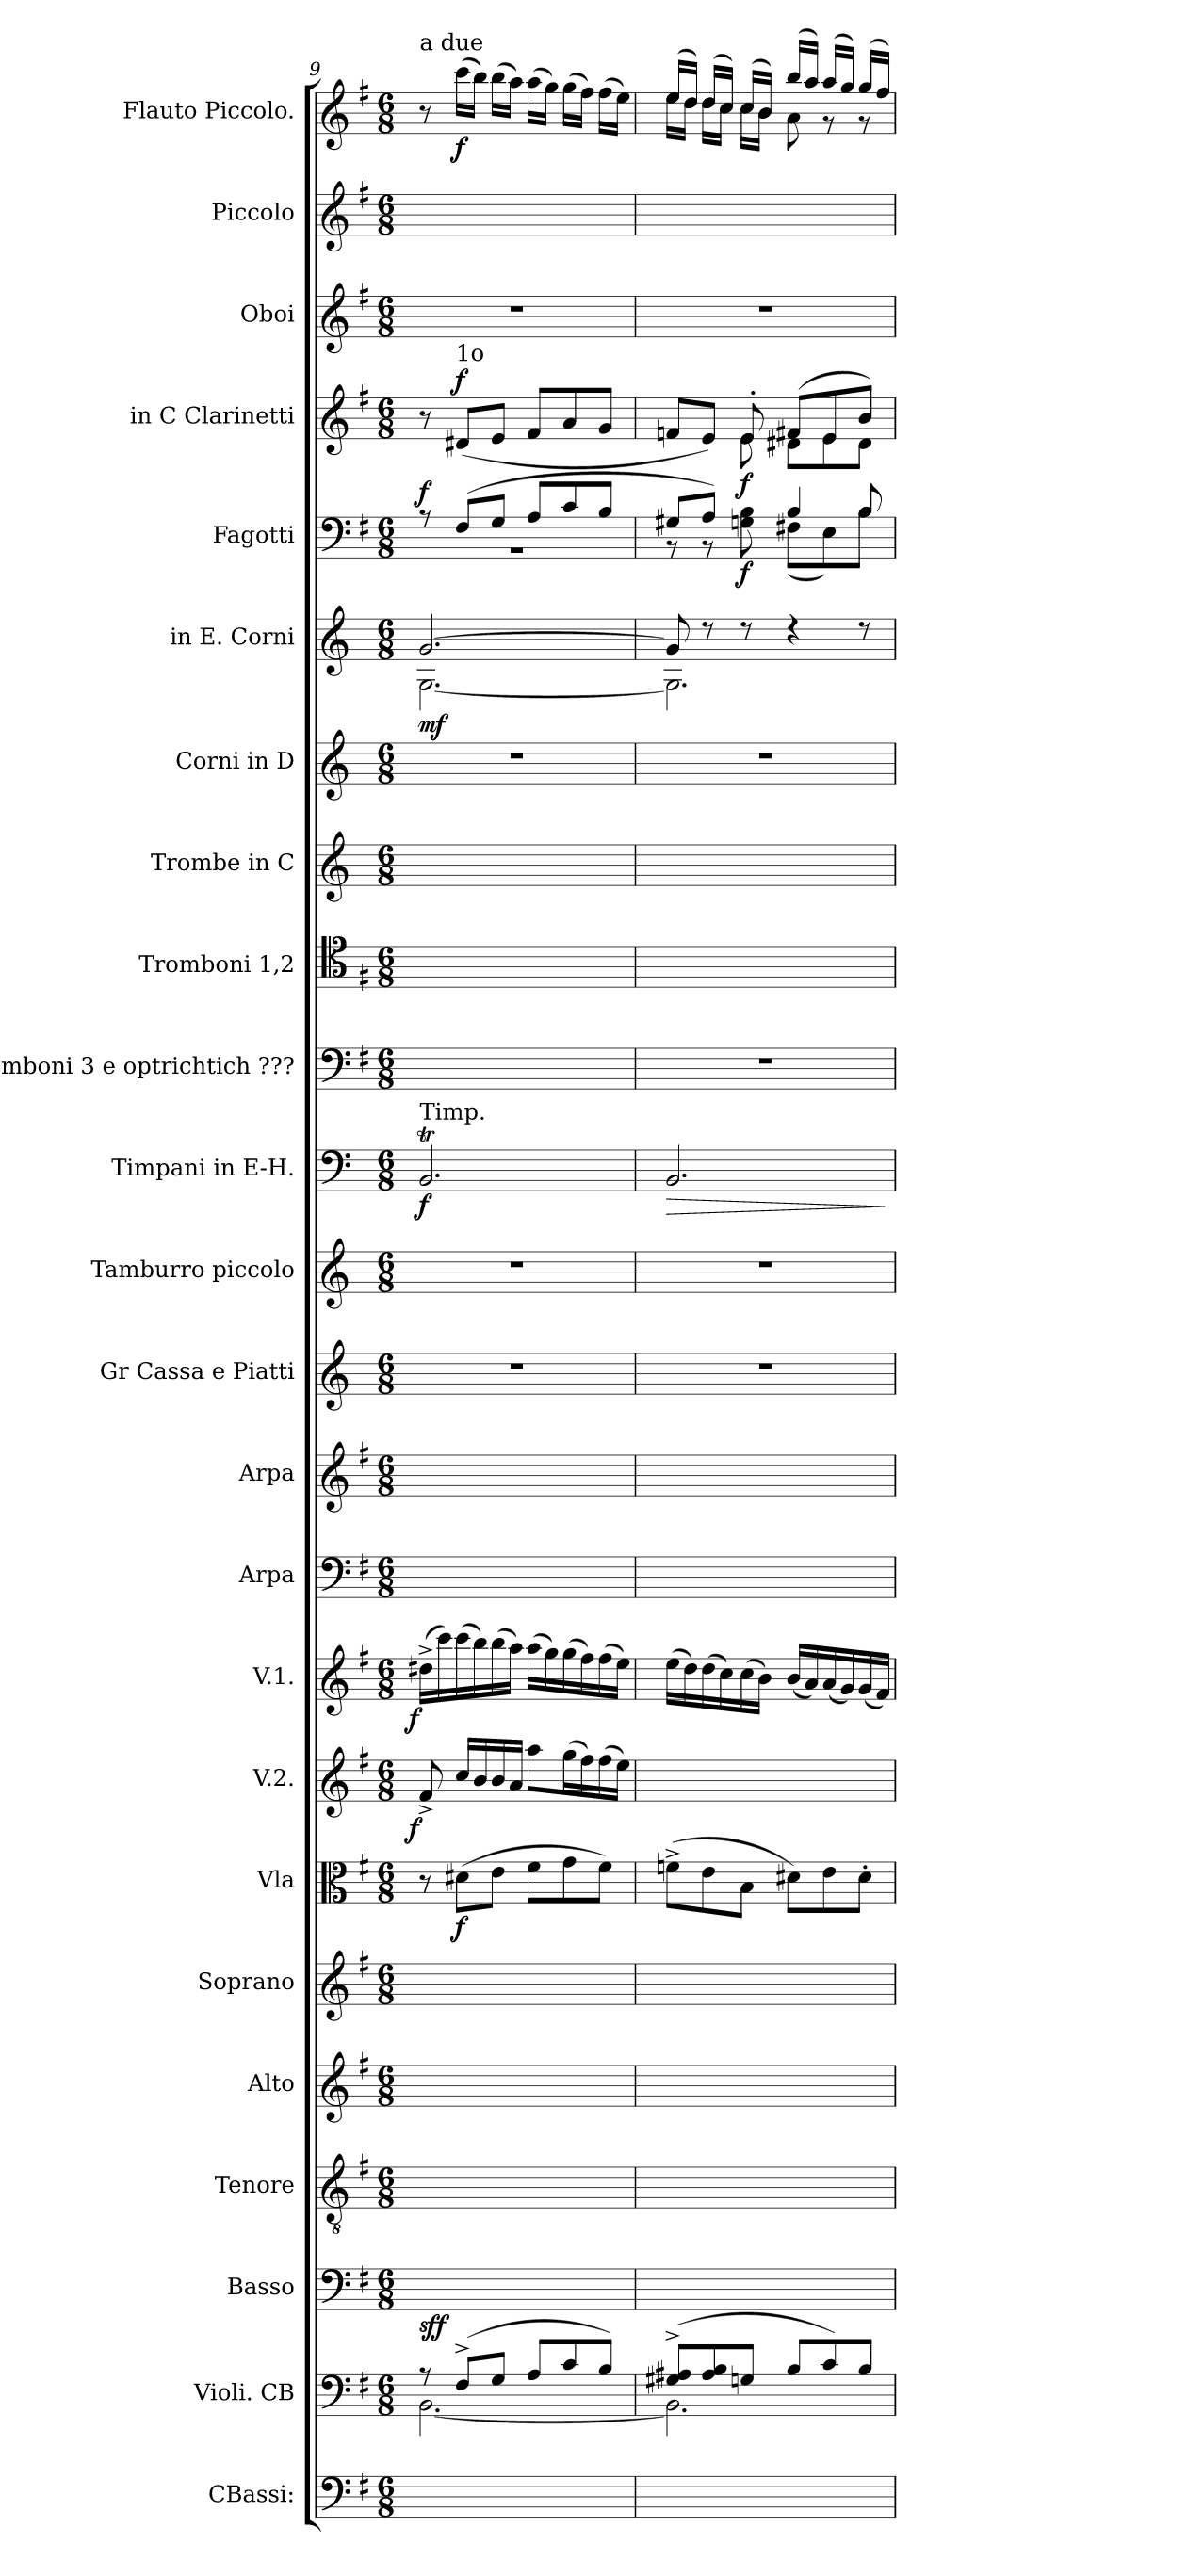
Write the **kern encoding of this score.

**kern	**kern	**dynam	**kern	**kern	**kern	**kern	**kern	**dynam	**kern	**dynam	**kern	**dynam	**kern	**kern	**kern	**kern	**kern	**dynam	**kern	**kern	**kern	**kern	**kern	**dynam	**kern	**dynam	**kern	**dynam	**kern	**kern	**kern	**dynam
*part24	*part23	*part23	*part22	*part21	*part20	*part19	*part18	*part18	*part17	*part17	*part16	*part16	*part15	*part14	*part13	*part12	*part11	*part11	*part10	*part9	*part8	*part7	*part6	*part6	*part5	*part5	*part4	*part4	*part3	*part2	*part1	*part1
*staff24	*staff23	*staff23	*staff22	*staff21	*staff20	*staff19	*staff18	*staff18	*staff17	*staff17	*staff16	*staff16	*staff15	*staff14	*staff13	*staff12	*staff11	*staff11	*staff10	*staff9	*staff8	*staff7	*staff6	*staff6	*staff5	*staff5	*staff4	*staff4	*staff3	*staff2	*staff1	*staff1
*I"CBassi:	*I"Violi. CB	*	*I"Basso	*I"Tenore	*I"Alto	*I"Soprano	*I"Vla	*	*I"V.2.	*	*I"V.1.	*	*I"Arpa	*I"Arpa	*I"Gr Cassa e Piatti	*I"Tamburro piccolo	*I"Timpani in E-H.	*	*I"Tromboni 3 e optrichtich ???	*I"Tromboni 1,2	*I"Trombe in C	*I"Corni in D	*I"in E. Corni	*	*I"Fagotti	*	*I"in C Clarinetti	*	*I"Oboi	*I"Piccolo	*I"Flauto Piccolo.	*
*I'cb	*	*	*I'B.	*I'T.	*I'A.	*I'S	*I'vla	*	*	*	*	*	*I'Ar.	*I'Ar.	*	*I'tamb	*I'timp	*	*I'trb 3	*I'trb 1,2	*I'tr in C	*I'cor in D	*	*	*I'fag	*	*	*	*I'ob	*	*	*
*clefF4	*clefF4	*	*clefF4	*clefGv2	*clefG2	*clefG2	*clefC3	*	*clefG2	*	*clefG2	*	*clefF4	*clefG2	*clefG2	*clefG2	*clefF4	*	*clefF4	*clefC4	*clefG2	*clefG2	*clefG2	*	*clefF4	*	*clefG2	*	*clefG2	*clefG2	*clefG2	*
*	*	*	*	*	*	*	*	*	*	*	*	*	*	*	*	*	*	*	*	*	*	*ITrd6c10	*ITrd5c8	*	*	*	*	*	*	*	*	*
*k[f#]	*k[f#]	*	*k[f#]	*k[f#]	*k[f#]	*k[f#]	*k[f#]	*	*k[f#]	*	*k[f#]	*	*k[f#]	*k[f#]	*k[]	*k[]	*k[]	*	*k[f#]	*k[f#]	*k[]	*k[f#c#]	*k[f#c#g#d#]	*	*k[f#]	*	*k[f#]	*	*k[f#]	*k[f#]	*k[f#]	*
*e:	*e:	*	*e:	*e:	*e:	*e:	*e:	*	*e:	*	*e:	*	*e:	*e:	*	*	*	*	*e:	*e:	*	*	*	*	*e:	*	*e:	*	*e:	*e:	*e:	*
*M6/8	*M6/8	*	*M6/8	*M6/8	*M6/8	*M6/8	*M6/8	*	*M6/8	*	*M6/8	*	*M6/8	*M6/8	*M6/8	*M6/8	*M6/8	*	*M6/8	*M6/8	*M6/8	*M6/8	*M6/8	*	*M6/8	*	*M6/8	*	*M6/8	*M6/8	*M6/8	*
=9	=9	=9	=9	=9	=9	=9	=9	=9	=9	=9	=9	=9	=9	=9	=9	=9	=9	=9	=9	=9	=9	=9	=9	=9	=9	=9	=9	=9	=9	=9	=9	=9
*	*^	*	*	*	*	*	*	*	*	*	*	*	*	*	*	*	*	*	*	*	*	*	*^	*	*^	*	*	*	*	*	*	*
!	!	!	!	!	!	!	!	!	!	!	!	!	!	!	!	!	!	!	!	!	!	!	!	!	!	!	!	!	!	!	!	!	!	!LO:TX:a:t=a due	!
!	!	!	!	!	!	!	!	!	!	!	!	!	!	!	!	!	!	!LO:TX:a:t=Timp.	!	!	!	!	!	!	!	!	!	!	!	!	!	!	!	!	!
!	!	!	!LO:DY:a	!	!	!	!	!	!	!	!LO:DY:rj	!	!LO:DY:rj	!	!	!	!	!	!	!	!	!	!	!	!	!	!	!	!LO:DY:a	!	!	!	!	!	!
2.ryy	8r	[2.BB\	sff	2.ryy	2.ryy	2.ryy	2.ryy	8r	.	8f#^/	f	(16dd#X^\LL	f	2.ryy	2.ryy	2.r	2.r	2.BBt/	f	2.ryy	2.ryy	2.ryy	2.r	[2.B/	[2.BB\	mf	8r	2.r	f	8r	.	2.r	2.ryy	8r	.
.	.	.	.	.	.	.	.	.	.	.	.	16ccc\)	.	.	.	.	.	.	.	.	.	.	.	.	.	.	.	.	.	.	.	.	.	.	.
!	!	!	!	!	!	!	!	!	!	!	!	!	!	!	!	!	!	!	!	!	!	!	!	!	!	!	!	!	!	!LO:TX:a:t=1o	!	!	!	!	!
!	!	!	!	!	!	!	!	!	!	!	!	!	!	!	!	!	!	!	!	!	!	!	!	!	!	!	!	!	!	!	!LO:DY:a	!	!	!	!
.	(8F#^/L	.	.	.	.	.	.	(8d#X\L	f	16cc/LL	.	(16ccc\	.	.	.	.	.	.	.	.	.	.	.	.	.	.	(8F#/L	.	.	(8d#X/L	f	.	.	(16ccc\LL	f
.	.	.	.	.	.	.	.	.	.	16b/	.	16bb\)	.	.	.	.	.	.	.	.	.	.	.	.	.	.	.	.	.	.	.	.	.	16bb\JJ)	.
.	8G/J	.	.	.	.	.	.	8e\J	.	16b/	.	(16bb\	.	.	.	.	.	.	.	.	.	.	.	.	.	.	8G/J	.	.	8e/J	.	.	.	(16bb\LL	.
.	.	.	.	.	.	.	.	.	.	16a/JJ	.	16aa\JJ)	.	.	.	.	.	.	.	.	.	.	.	.	.	.	.	.	.	.	.	.	.	16aa\JJ)	.
.	8A/L	.	.	.	.	.	.	8f#\L	.	8aa\L	.	(16aa\LL	.	.	.	.	.	.	.	.	.	.	.	.	.	.	8A/L	.	.	8f#/L	.	.	.	(16aa\LL	.
.	.	.	.	.	.	.	.	.	.	.	.	16gg\)	.	.	.	.	.	.	.	.	.	.	.	.	.	.	.	.	.	.	.	.	.	16gg\JJ)	.
.	8c/	.	.	.	.	.	.	8g\	.	(16gg\L	.	(16gg\	.	.	.	.	.	.	.	.	.	.	.	.	.	.	8c/	.	.	8a/	.	.	.	(16gg\LL	.
.	.	.	.	.	.	.	.	.	.	16ff#\)	.	16ff#\)	.	.	.	.	.	.	.	.	.	.	.	.	.	.	.	.	.	.	.	.	.	16ff#\JJ)	.
.	8B/J)	.	.	.	.	.	.	8f#\J)	.	(16ff#\	.	(16ff#\	.	.	.	.	.	.	.	.	.	.	.	.	.	.	8B/J	.	.	8g/J	.	.	.	(16ff#\LL	.
.	.	.	.	.	.	.	.	.	.	16ee\JJ)	.	16ee\JJ)	.	.	.	.	.	.	.	.	.	.	.	.	.	.	.	.	.	.	.	.	.	16ee\JJ)	.
=10	=10	=10	=10	=10	=10	=10	=10	=10	=10	=10	=10	=10	=10	=10	=10	=10	=10	=10	=10	=10	=10	=10	=10	=10	=10	=10	=10	=10	=10	=10	=10	=10	=10	=10	=10
!	!	!	!	!	!	!	!	!	!	!	!	!	!	!	!	!	!	!	!LO:HP:b	!	!	!	!	!	!	!	!	!	!	!	!	!	!	!	!
*	*	*	*	*	*	*	*	*	*	*	*	*	*	*	*	*	*	*	*	*	*	*	*	*	*	*	*	*	*	*^	*	*	*	*^	*
2.ryy	(8G#X^/ 8A#X^/L	2.BB\]	.	2.ryy	2.ryy	2.ryy	2.ryy	(8fn^\L	.	16ee\LLyy	.	(16ee\LL	.	2.ryy	2.ryy	2.r	2.r	2.BB/	>	2.r	2.ryy	2.ryy	2.r	8B/]	2.BB\]	.	8G#X/L	8r	.	8fn/L	4ryy	.	2.r	2.ryy	(16ee/LL	16ee\LL	.
.	.	.	.	.	.	.	.	.	.	16dd\yy	.	16dd\)	.	.	.	.	.	.	.	.	.	.	.	.	.	.	.	.	.	.	.	.	.	.	16dd/JJ)	16dd\JJ	.
.	8A#/ 8B/	.	.	.	.	.	.	8e\	.	16dd\yy	.	(16dd\	.	.	.	.	.	.	.	.	.	.	.	8r	.	.	8A/J)	8r	.	8e/J)	.	.	.	.	(16dd/LL	16dd\LL	.
.	.	.	.	.	.	.	.	.	.	16cc\yy	.	16cc\)	.	.	.	.	.	.	.	.	.	.	.	.	.	.	.	.	.	.	.	.	.	.	16cc/JJ)	16cc\JJ	.
.	8Gn/J	.	.	.	.	.	.	8B\J	.	16cc\yy	.	(16cc\	.	.	.	.	.	.	.	.	.	.	.	8r	.	.	8Gn\ 8B\	8ryy	f	8e'/	8e\	f	.	.	(16cc/LL	16cc\LL	.
.	.	.	.	.	.	.	.	.	.	16b\JJyy	.	16b\JJ)	.	.	.	.	.	.	.	.	.	.	.	.	.	.	.	.	.	.	.	.	.	.	16b/JJ)	16b\JJ	.
.	8B/L	.	.	.	.	.	.	8d#X\L)	.	16b/LLyy	.	(16b/LL	.	.	.	.	.	.	.	.	.	.	.	4r	.	.	4B/	(8F#X\L	.	(8f#X/L	8d#X\L	.	.	.	(<16bb/LL	8a\	.
.	.	.	.	.	.	.	.	.	.	16a/yy	.	16a/)	.	.	.	.	.	.	.	.	.	.	.	.	.	.	.	.	.	.	.	.	.	.	16aa/JJ)	.	.
.	8c/)	.	.	.	.	.	.	8e\	.	16a/yy	.	(16a/	.	.	.	.	.	.	.	.	.	.	.	.	.	.	.	8E\)	.	8e/	8e\	.	.	.	(<16aa/LL	8r	.
.	.	.	.	.	.	.	.	.	.	16g/yy	.	16g/)	.	.	.	.	.	.	.	.	.	.	.	.	.	.	.	.	.	.	.	.	.	.	16gg/JJ)	.	.
.	8B/J	.	.	.	.	.	.	8d#'\J	.	16g/yy	.	(16g/	.	.	.	.	.	.	.	.	.	.	.	8r	.	.	8B/	8B\J	.	8b/J)	8d#\J	.	.	.	(<16gg/LL	8r	.
.	.	.	.	.	.	.	.	.	.	16f#/JJyy	.	16f#/JJ)	.	.	.	.	.	.	.	.	.	.	.	.	.	.	.	.	.	.	.	.	.	.	16ff#/JJ)	.	.
*	*	*	*	*	*	*	*	*	*	*	*	*	*	*	*	*	*	*	*	*	*	*	*	*v	*v	*	*	*	*	*v	*v	*	*	*	*v	*v	*
*	*v	*v	*	*	*	*	*	*	*	*	*	*	*	*	*	*	*	*	*	*	*	*	*	*	*	*v	*v	*	*	*	*	*	*	*
.	.	.	.	.	.	.	.	.	.	.	.	.	.	.	.	.	.	]	.	.	.	.	.	.	.	.	.	.	.	.	.	.
=	=	=	=	=	=	=	=	=	=	=	=	=	=	=	=	=	=	=	=	=	=	=	=	=	=	=	=	=	=	=	=	=
*-	*-	*-	*-	*-	*-	*-	*-	*-	*-	*-	*-	*-	*-	*-	*-	*-	*-	*-	*-	*-	*-	*-	*-	*-	*-	*-	*-	*-	*-	*-	*-	*-
